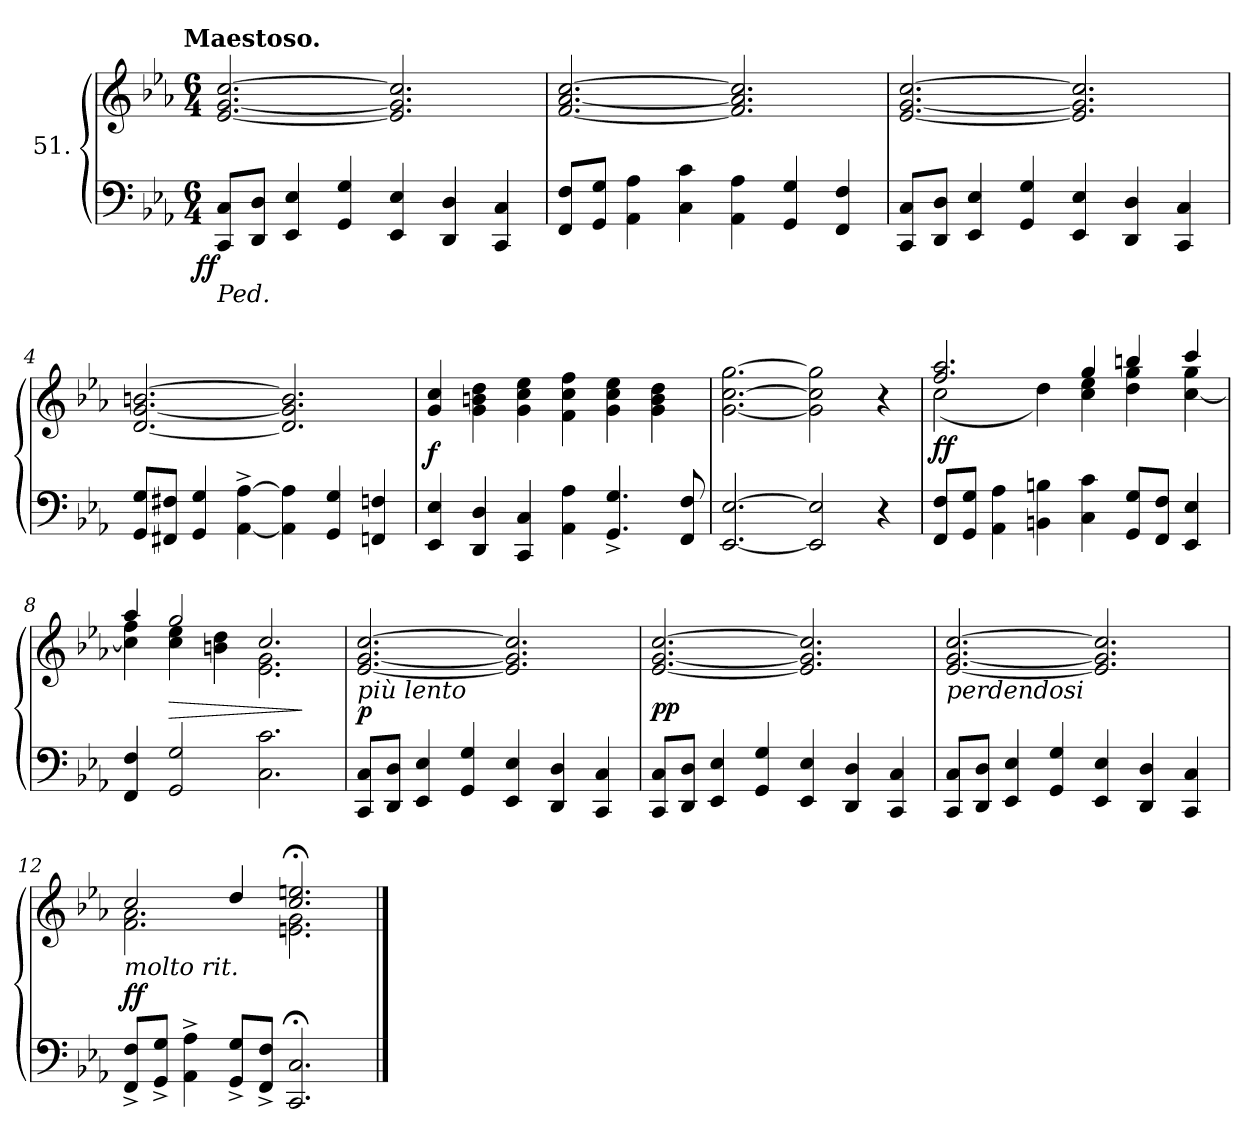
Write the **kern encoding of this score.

**kern	**kern	**dynam
*part1	*part1	*part1
*staff2	*staff1	*staff1/2
*I"51.	*	*
*clefF4	*clefG2	*
*k[b-e-a-]	*k[b-e-a-]	*
*c:	*c:	*
!!LO:TX:omd:t=Maestoso.
*M6/4	*M6/4	*
=1	=1	=1
!LO:TX:b:i:t=Ped.	!	!
!	!	!LO:DY:b=2:rj
8CC/ 8C/L	[2.e-/ [2.g/ [2.cc/	f f
8DD/ 8D/J	.	.
4EE-/ 4E-/	.	.
4GG/ 4G/	.	.
4EE-/ 4E-/	2.e-]/ 2.g]/ 2.cc]/	.
4DD/ 4D/	.	.
4CC/ 4C/	.	.
=2	=2	=2
8FF/ 8F/L	[2.f/ [2.a-/ [2.cc/	.
8GG/ 8G/J	.	.
4AA-\ 4A-\	.	.
4C\ 4c\	.	.
4AA-\ 4A-\	2.f]/ 2.a-]/ 2.cc]/	.
4GG/ 4G/	.	.
4FF/ 4F/	.	.
=3	=3	=3
8CC/ 8C/L	[2.e-/ [2.g/ [2.cc/	.
8DD/ 8D/J	.	.
4EE-/ 4E-/	.	.
4GG/ 4G/	.	.
4EE-/ 4E-/	2.e-]/ 2.g]/ 2.cc]/	.
4DD/ 4D/	.	.
4CC/ 4C/	.	.
=4	=4	=4
8GG/ 8G/L	[2.d/ [2.g/ [2.bn/	.
8FF#X/ 8F#X/J	.	.
4GG/ 4G/	.	.
[4AA-^\ [4A-^\	.	.
4AA-]\ 4A-]\	2.d]/ 2.g]/ 2.b]/	.
4GG/ 4G/	.	.
4FFn/ 4Fn/	.	.
=5	=5	=5
4EE-/ 4E-/	4g/ 4cc/	f
4DD/ 4D/	4g\ 4bn\ 4dd\	.
4CC/ 4C/	4g\ 4cc\ 4ee-\	.
4AA-\ 4A-\	4f\ 4cc\ 4ff\	.
4.GG^>/ 4.G^>/	4g\ 4cc\ 4ee-\	.
.	4g\ 4b\ 4dd\	.
8FF/ 8F/	.	.
=6	=6	=6
[2.EE-/ [2.E-/	[2.g\ [2.cc\ [2.gg\	.
2EE-]/ 2E-]/	2g]\ 2cc]\ 2gg]\	.
4r	4r	.
=7	=7	=7
*	*^	*
8FF/ 8F/L	2.ff/ 2.aa-/	(2cc\	ff
8GG/ 8G/J	.	.	.
4AA-\ 4A-\	.	.	.
4BBn\ 4Bn\	.	4dd\)	.
4C\ 4c\	4gg/	4cc\ 4ee-\	.
8GG/ 8G/L	4bbn/	4dd\ 4gg\	.
8FF/ 8F/J	.	.	.
4EE-/ 4E-/	4ccc/	[4cc\ 4gg\	.
=8	=8	=8	=8
4FF/ 4F/	4aa-/	4cc]\ 4ff\	.
!	!	!	!LO:HP:b
2GG/ 2G/	2gg/	4cc\ 4ee-\	>
.	.	4bn\ 4dd\	.
2.C\ 2.c\	2.cc/	2.e-\ 2.g\	.
*	*v	*v	*
.	.	]
=9	=9	=9
!	!LO:TX:b:i:t=più lento	!
8CC/ 8C/L	[2.e-/ [2.g/ [2.cc/	p
8DD/ 8D/J	.	.
4EE-/ 4E-/	.	.
4GG/ 4G/	.	.
4EE-/ 4E-/	2.e-]/ 2.g]/ 2.cc]/	.
4DD/ 4D/	.	.
4CC/ 4C/	.	.
=10	=10	=10
8CC/ 8C/L	[2.e-/ [2.g/ [2.cc/	pp
8DD/ 8D/J	.	.
4EE-/ 4E-/	.	.
4GG/ 4G/	.	.
4EE-/ 4E-/	2.e-]/ 2.g]/ 2.cc]/	.
4DD/ 4D/	.	.
4CC/ 4C/	.	.
=11	=11	=11
!	!LO:TX:b:i:t=perdendosi	!
8CC/ 8C/L	[2.e-/ [2.g/ [2.cc/	.
8DD/ 8D/J	.	.
4EE-/ 4E-/	.	.
4GG/ 4G/	.	.
4EE-/ 4E-/	2.e-]/ 2.g]/ 2.cc]/	.
4DD/ 4D/	.	.
4CC/ 4C/	.	.
=12	=12	=12
*	*^	*
!	!LO:TX:b:i:t=molto rit.	!	!
8FF^>/ 8F^>/L	2cc/	2.f\ 2.a-\	ff
8GG^>/ 8G^>/J	.	.	.
4AA-^>\ 4A-^>\	.	.	.
8GG^>/ 8G^>/L	4dd/	.	.
8FF^>/ 8F^>/J	.	.	.
2.CC;</ 2.C;</	2.cc;</ 2.een;</	2.en\ 2.g\	.
*	*v	*v	*
==	==	==
*-	*-	*-
